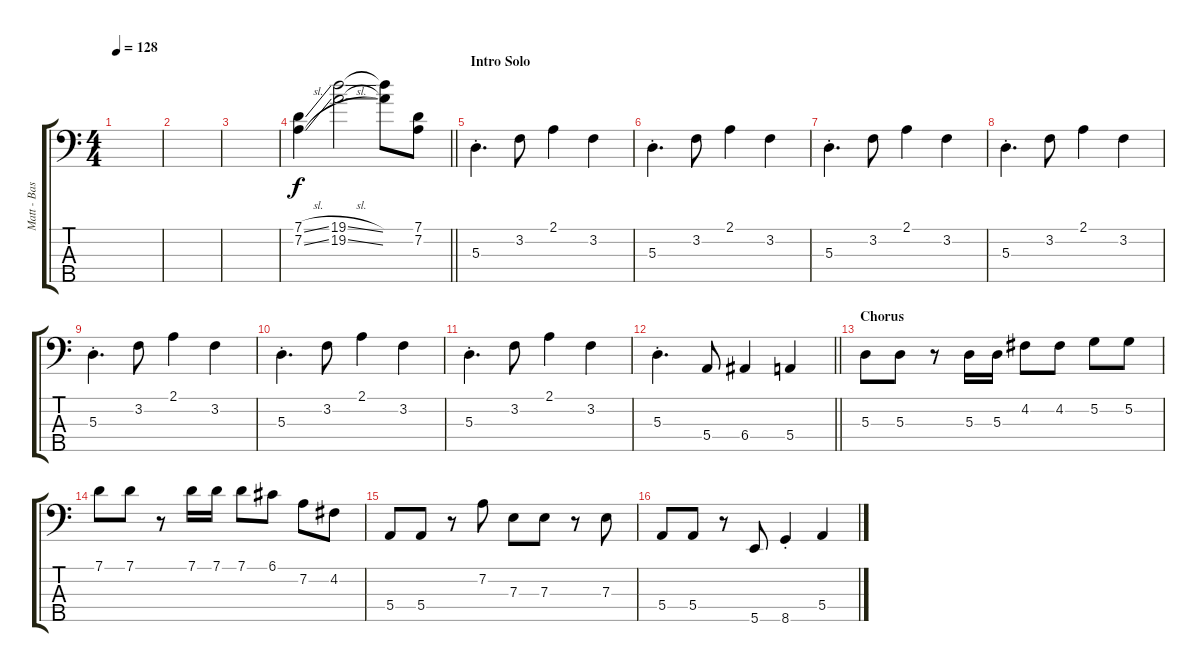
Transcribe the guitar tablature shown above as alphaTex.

\track ("Matt - Bass" "Matt - Bas") {instrument electricbassfinger}
\staff {score tabs}
\tuning (G2 D2 A1 E1 B0) {hide}
\ts (4 4)
\tempo 128
\clef f4
\ks c
|
|
|
\barLineRight lightlight
(7.1{sl} 7.2{sl}).4 (19.1{sl} 19.2{sl}).2 (19.1{t} 19.2{t}).8 (7.1 7.2).8 |
\section ("" "Intro Solo")
5.3{st}.4{d} 3.2.8 2.1.4 3.2.4 |
5.3{st}.4{d} 3.2.8 2.1.4 3.2.4 |
5.3{st}.4{d} 3.2.8 2.1.4 3.2.4 |
5.3{st}.4{d} 3.2.8 2.1.4 3.2.4 |
5.3{st}.4{d} 3.2.8 2.1.4 3.2.4 |
5.3{st}.4{d} 3.2.8 2.1.4 3.2.4 |
5.3{st}.4{d} 3.2.8 2.1.4 3.2.4 |
\barLineRight lightlight
5.3{st}.4{d} 5.4.8 6.4.4 5.4.4 |
\section ("" "Chorus")
5.3.8 5.3.8 r.8 5.3.16 5.3.16 4.2.8 4.2.8 5.2.8 5.2.8 |
7.1.8 7.1.8 r.8 7.1.16 7.1.16 7.1.8 6.1.8 7.2.8 4.2.8 |
5.4.8 5.4.8 r.8 7.2.8 7.3.8 7.3.8 r.8 7.3.8 |
5.4.8 5.4.8 r.8 5.5.8 8.5{st}.4 5.4.4
